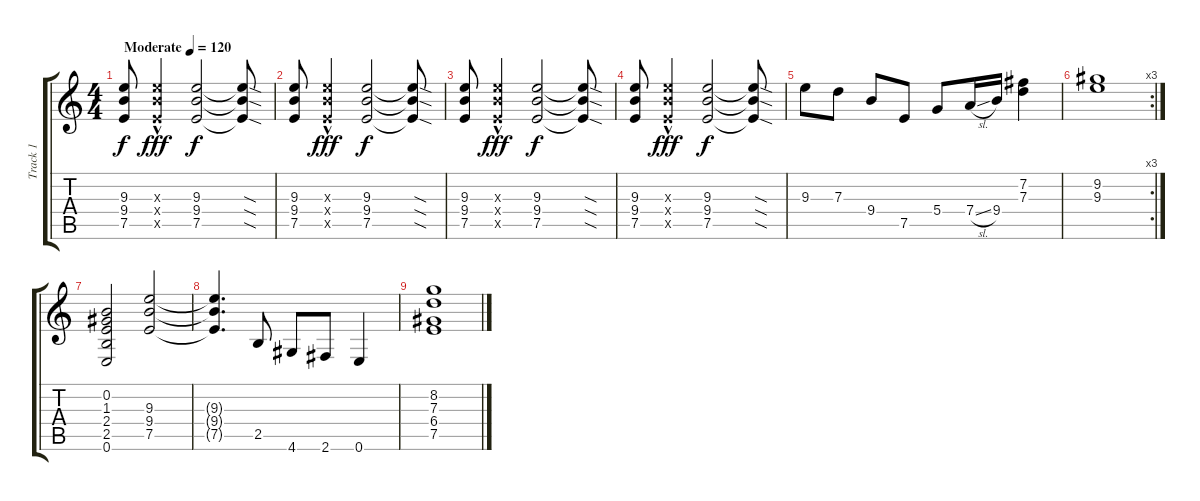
\track ("Track 1" "Track 1") {instrument overdrivenguitar}
\staff {score tabs}
\tuning (E4 B3 G3 D3 A2 E2) {hide}
\ts (4 4)
\tempo (120 "Moderate")
\clef g2
\ks c
(9.3 9.4 7.5).8{dy f instrument overdrivenguitar} (9.3{hac x} 9.4{hac x} 7.5{hac x}).4{dy fff} (9.3 9.4 7.5).2{dy f} (9.3{sod t} 9.4{sod t} 7.5{sod t}).8 |
(9.3 9.4 7.5).8 (9.3{hac x} 9.4{hac x} 7.5{hac x}).4{dy fff} (9.3 9.4 7.5).2{dy f} (9.3{sod t} 9.4{sod t} 7.5{sod t}).8 |
(9.3 9.4 7.5).8 (9.3{hac x} 9.4{hac x} 7.5{hac x}).4{dy fff} (9.3 9.4 7.5).2{dy f} (9.3{sod t} 9.4{sod t} 7.5{sod t}).8 |
(9.3 9.4 7.5).8 (9.3{hac x} 9.4{hac x} 7.5{hac x}).4{dy fff} (9.3 9.4 7.5).2{dy f} (9.3{sod t} 9.4{sod t} 7.5{sod t}).8 |
9.3.8 7.3.8 9.4.8 7.5.8 5.4.8 7.4{sl}.16 9.4.16 (7.2 7.3).4 |
\rc 3
(9.2 9.3).1 |
(0.2 1.3 2.4 2.5 0.6).2 (9.3 9.4 7.5).2 |
(9.3{t} 9.4{t} 7.5{t}).4{d} 2.5.8 4.6.8 2.6.8 0.6.4 |
(8.2 7.3 6.4 7.5).1
